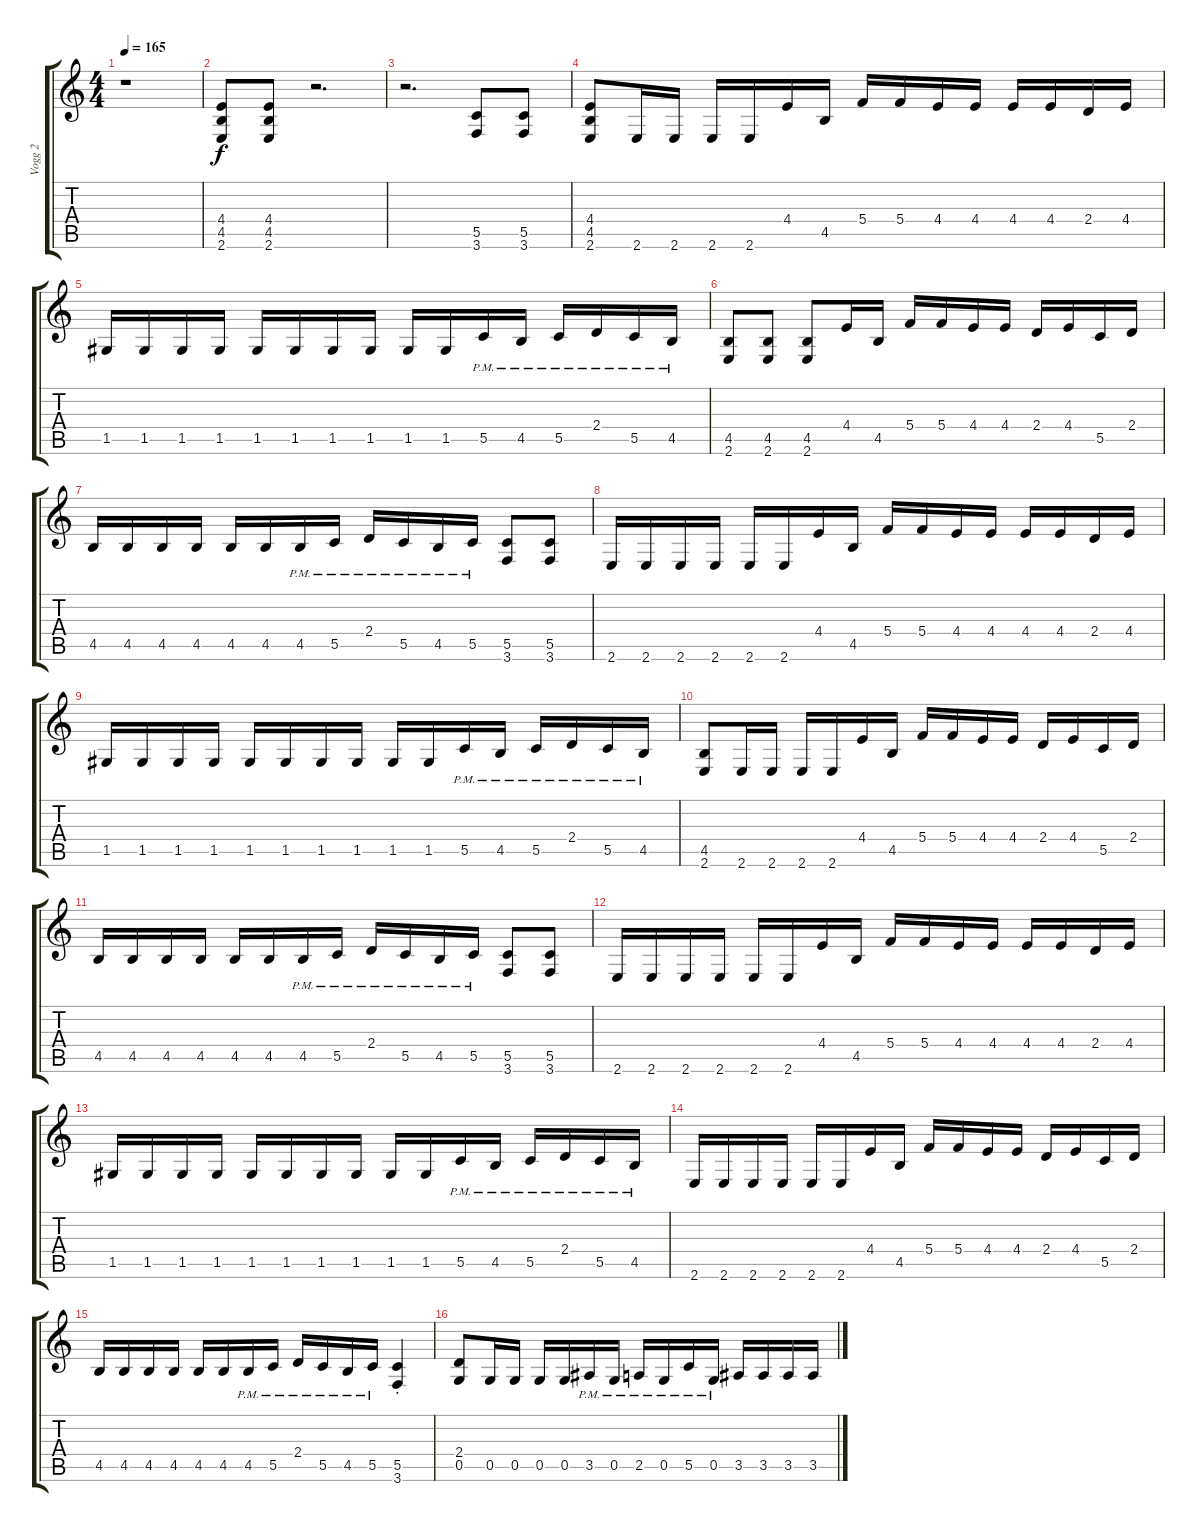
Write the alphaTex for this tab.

\track ("Vogg 2" "Vogg 2") {instrument distortionguitar}
\staff {score tabs}
\tuning (D4 A3 F3 C3 G2 D2) {hide}
\ts (4 4)
\tempo 165
\clef g2
\ks c
r.1{dy f} |
(4.4 4.5 2.6).8 (4.4 4.5 2.6).8 r.2{d} |
r.2{d} (5.5 3.6).8 (5.5 3.6).8 |
(4.4 4.5 2.6).8 2.6.16 2.6.16 2.6.16 2.6.16 4.4.16 4.5.16 5.4.16 5.4.16 4.4.16 4.4.16 4.4.16 4.4.16 2.4.16 4.4.16 |
1.5.16 1.5.16 1.5.16 1.5.16 1.5.16 1.5.16 1.5.16 1.5.16 1.5.16 1.5.16 5.5{pm}.16 4.5{pm}.16 5.5{pm}.16 2.4{pm}.16 5.5{pm}.16 4.5{pm}.16 |
(4.5 2.6).8 (4.5 2.6).8 (4.5 2.6).8 4.4.16 4.5.16 5.4.16 5.4.16 4.4.16 4.4.16 2.4.16 4.4.16 5.5.16 2.4.16 |
4.5.16 4.5.16 4.5.16 4.5.16 4.5.16 4.5.16 4.5{pm}.16 5.5{pm}.16 2.4{pm}.16 5.5{pm}.16 4.5{pm}.16 5.5{pm}.16 (5.5 3.6).8 (5.5 3.6).8 |
2.6.16 2.6.16 2.6.16 2.6.16 2.6.16 2.6.16 4.4.16 4.5.16 5.4.16 5.4.16 4.4.16 4.4.16 4.4.16 4.4.16 2.4.16 4.4.16 |
1.5.16 1.5.16 1.5.16 1.5.16 1.5.16 1.5.16 1.5.16 1.5.16 1.5.16 1.5.16 5.5{pm}.16 4.5{pm}.16 5.5{pm}.16 2.4{pm}.16 5.5{pm}.16 4.5{pm}.16 |
(4.5 2.6).8 2.6.16 2.6.16 2.6.16 2.6.16 4.4.16 4.5.16 5.4.16 5.4.16 4.4.16 4.4.16 2.4.16 4.4.16 5.5.16 2.4.16 |
4.5.16 4.5.16 4.5.16 4.5.16 4.5.16 4.5.16 4.5{pm}.16 5.5{pm}.16 2.4{pm}.16 5.5{pm}.16 4.5{pm}.16 5.5{pm}.16 (5.5 3.6).8 (5.5 3.6).8 |
2.6.16 2.6.16 2.6.16 2.6.16 2.6.16 2.6.16 4.4.16 4.5.16 5.4.16 5.4.16 4.4.16 4.4.16 4.4.16 4.4.16 2.4.16 4.4.16 |
1.5.16 1.5.16 1.5.16 1.5.16 1.5.16 1.5.16 1.5.16 1.5.16 1.5.16 1.5.16 5.5{pm}.16 4.5{pm}.16 5.5{pm}.16 2.4{pm}.16 5.5{pm}.16 4.5{pm}.16 |
2.6.16 2.6.16 2.6.16 2.6.16 2.6.16 2.6.16 4.4.16 4.5.16 5.4.16 5.4.16 4.4.16 4.4.16 2.4.16 4.4.16 5.5.16 2.4.16 |
4.5.16 4.5.16 4.5.16 4.5.16 4.5.16 4.5.16 4.5{pm}.16 5.5{pm}.16 2.4{pm}.16 5.5{pm}.16 4.5{pm}.16 5.5{pm}.16 (5.5{st} 3.6{st}).4 |
(2.4 0.5).8 0.5.16 0.5.16 0.5.16 0.5.16 3.5{pm}.16 0.5{pm}.16 2.5{pm}.16 0.5{pm}.16 5.5{pm}.16 0.5{pm}.16 3.5.16 3.5.16 3.5.16 3.5.16
